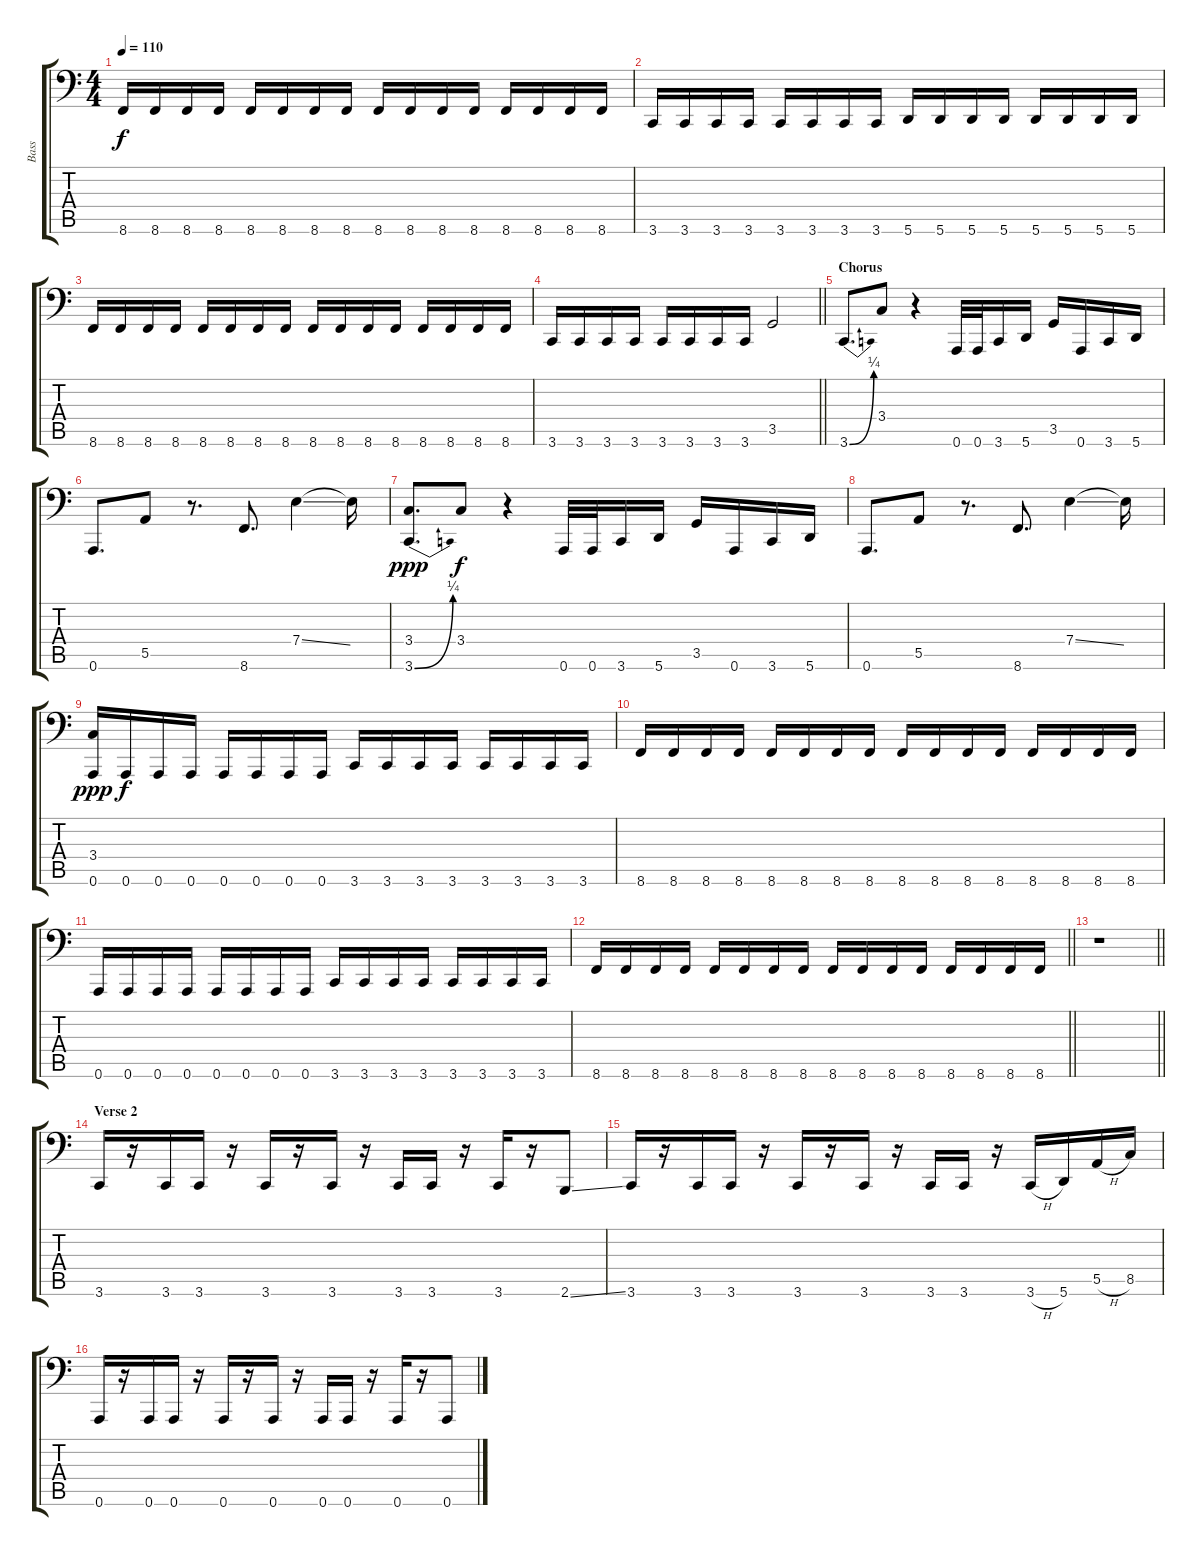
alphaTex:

\track ("Bass" "Bass") {instrument electricbasspick}
\staff {score tabs}
\tuning (B2 Gb2 D2 A1 E1 A0) {hide}
\ts (4 4)
\tempo 110
\clef f4
\ks c
8.6.16{dy f} 8.6.16 8.6.16 8.6.16 8.6.16 8.6.16 8.6.16 8.6.16 8.6.16 8.6.16 8.6.16 8.6.16 8.6.16 8.6.16 8.6.16 8.6.16 |
3.6.16 3.6.16 3.6.16 3.6.16 3.6.16 3.6.16 3.6.16 3.6.16 5.6.16 5.6.16 5.6.16 5.6.16 5.6.16 5.6.16 5.6.16 5.6.16 |
8.6.16 8.6.16 8.6.16 8.6.16 8.6.16 8.6.16 8.6.16 8.6.16 8.6.16 8.6.16 8.6.16 8.6.16 8.6.16 8.6.16 8.6.16 8.6.16 |
\barLineRight lightlight
3.6.16 3.6.16 3.6.16 3.6.16 3.6.16 3.6.16 3.6.16 3.6.16 3.5.2 |
\section ("" "Chorus")
3.6{be (bend 0 0 60 1)}.8{d} 3.4.8 r.4 0.6.32 0.6.32 3.6.16 5.6.16 3.5.16 0.6.16 3.6.16 5.6.16 |
0.6.8{d} 5.5.8 r.8{d} 8.6.8{d} 7.4{ss}.4 7.4{t}.16 |
(3.4 3.6{be (bend 0 0 60 1)}).8{d dy ppp} 3.4.8{dy f} r.4 0.6.32 0.6.32 3.6.16 5.6.16 3.5.16 0.6.16 3.6.16 5.6.16 |
0.6.8{d} 5.5.8 r.8{d} 8.6.8{d} 7.4{ss}.4 7.4{t}.16 |
(3.4 0.6).16{dy ppp} 0.6.16{dy f} 0.6.16 0.6.16 0.6.16 0.6.16 0.6.16 0.6.16 3.6.16 3.6.16 3.6.16 3.6.16 3.6.16 3.6.16 3.6.16 3.6.16 |
8.6.16 8.6.16 8.6.16 8.6.16 8.6.16 8.6.16 8.6.16 8.6.16 8.6.16 8.6.16 8.6.16 8.6.16 8.6.16 8.6.16 8.6.16 8.6.16 |
0.6.16 0.6.16 0.6.16 0.6.16 0.6.16 0.6.16 0.6.16 0.6.16 3.6.16 3.6.16 3.6.16 3.6.16 3.6.16 3.6.16 3.6.16 3.6.16 |
\barLineRight lightlight
8.6.16 8.6.16 8.6.16 8.6.16 8.6.16 8.6.16 8.6.16 8.6.16 8.6.16 8.6.16 8.6.16 8.6.16 8.6.16 8.6.16 8.6.16 8.6.16 |
\section ("" "")
\barLineRight lightlight
r.1 |
\section ("" "Verse 2")
3.6.16 r.16 3.6.16 3.6.16 r.16 3.6.16 r.16 3.6.16 r.16 3.6.16 3.6.16 r.16 3.6.16 r.16 2.6{ss}.8 |
3.6.16 r.16 3.6.16 3.6.16 r.16 3.6.16 r.16 3.6.16 r.16 3.6.16 3.6.16 r.16 3.6{h}.16 5.6.16 5.5{h}.16 8.5.16 |
0.6.16 r.16 0.6.16 0.6.16 r.16 0.6.16 r.16 0.6.16 r.16 0.6.16 0.6.16 r.16 0.6.16 r.16 0.6.8
